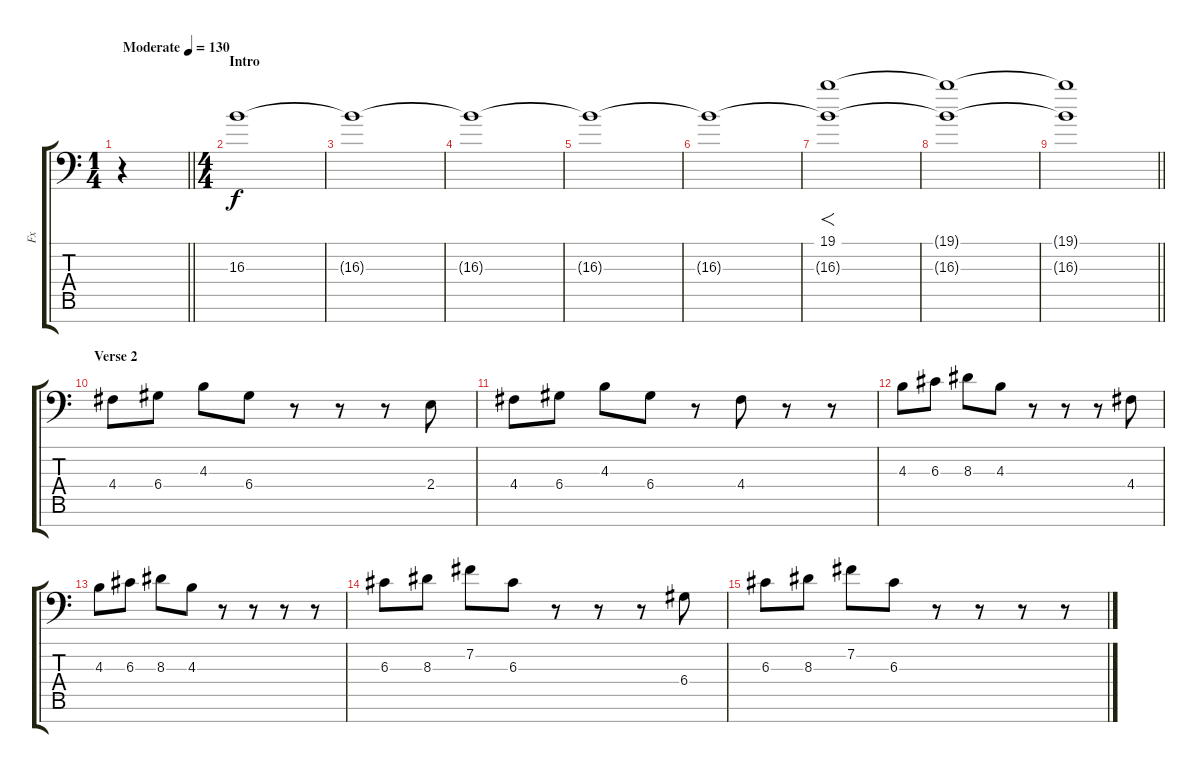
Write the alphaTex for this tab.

\track ("Fx" "Fx") {instrument lead1square}
\staff {score tabs}
\tuning (E4 B3 G3 D3 A2 E2 C-1) {hide}
\ts (1 4)
\tempo (130 "Moderate")
\clef f4
\barLineRight lightlight
\ks c
r.4{dy f volume 8 balance 0 instrument stringensemble1} |
\ts (4 4)
\section ("" "Intro")
16.3.1 |
16.3{t}.1 |
16.3{t}.1 |
16.3{t}.1 |
16.3{t}.1 |
(19.1 16.3{t}).1{f} |
(19.1{t} 16.3{t}).1 |
\barLineRight lightlight
(19.1{t} 16.3{t}).1 |
\section ("" "Verse 2")
4.4.8{volume 8 balance 8 instrument choiraahs} 6.4.8 4.3.8 6.4.8 r.8 r.8 r.8 2.4.8 |
4.4.8 6.4.8 4.3.8 6.4.8 r.8 4.4.8 r.8 r.8 |
4.3.8 6.3.8 8.3.8 4.3.8 r.8 r.8 r.8 4.4.8 |
4.3.8 6.3.8 8.3.8 4.3.8 r.8 r.8 r.8 r.8 |
6.3.8 8.3.8 7.2.8 6.3.8 r.8 r.8 r.8 6.4.8 |
6.3.8 8.3.8 7.2.8 6.3.8 r.8 r.8 r.8 r.8
